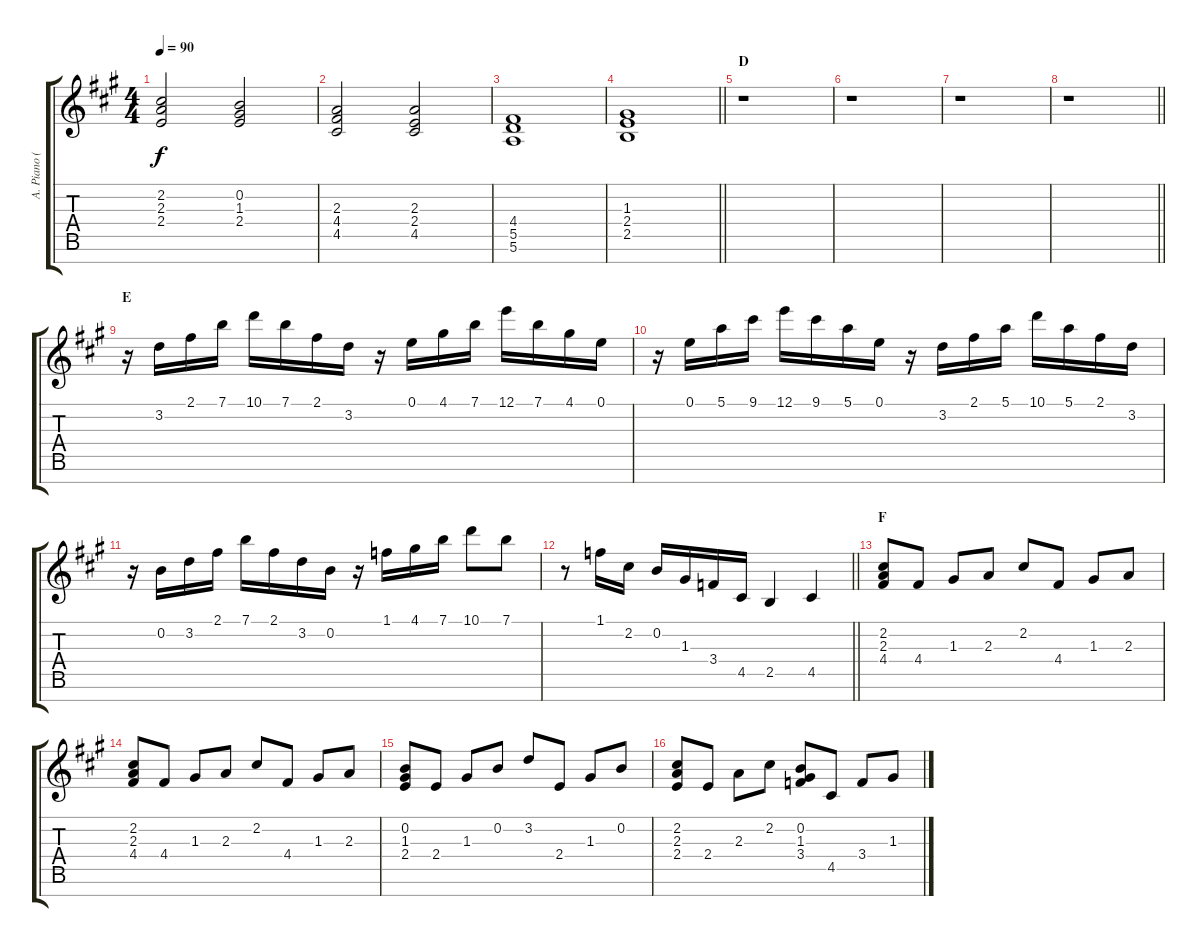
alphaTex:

\track ("A. Piano (Right Hand)" "A. Piano (") {instrument acousticgrandpiano}
\staff {score tabs}
\tuning (E5 B4 G4 D4 A3 E3 B2) {hide}
\ts (4 4)
\tempo 90
\clef g2
\ks a
(2.2 2.3 2.4).2{dy f} (0.2 1.3 2.4).2 |
(2.3 4.4 4.5).2 (2.3 2.4 4.5).2 |
(4.4 5.5 5.6).1 |
\barLineRight lightlight
(1.3 2.4 2.5).1 |
\section ("" "D")
r.1 |
r.1 |
r.1 |
\barLineRight lightlight
r.1 |
\section ("" "E")
r.16 3.2.16 2.1.16 7.1.16 10.1.16 7.1.16 2.1.16 3.2.16 r.16 0.1.16 4.1.16 7.1.16 12.1.16 7.1.16 4.1.16 0.1.16 |
r.16 0.1.16 5.1.16 9.1.16 12.1.16 9.1.16 5.1.16 0.1.16 r.16 3.2.16 2.1.16 5.1.16 10.1.16 5.1.16 2.1.16 3.2.16 |
r.16 0.2.16 3.2.16 2.1.16 7.1.16 2.1.16 3.2.16 0.2.16 r.16 1.1.16 4.1.16 7.1.16 10.1.8 7.1.8 |
\barLineRight lightlight
r.8 1.1.16 2.2.16 0.2.16 1.3.16 3.4.16 4.5.16 2.5.4 4.5.4 |
\section ("" "F")
(2.2 2.3 4.4).8 4.4.8 1.3.8 2.3.8 2.2.8 4.4.8 1.3.8 2.3.8 |
(2.2 2.3 4.4).8 4.4.8 1.3.8 2.3.8 2.2.8 4.4.8 1.3.8 2.3.8 |
(0.2 1.3 2.4).8 2.4.8 1.3.8 0.2.8 3.2.8 2.4.8 1.3.8 0.2.8 |
(2.2 2.3 2.4).8 2.4.8 2.3.8 2.2.8 (0.2 1.3 3.4).8 4.5.8 3.4.8 1.3.8
